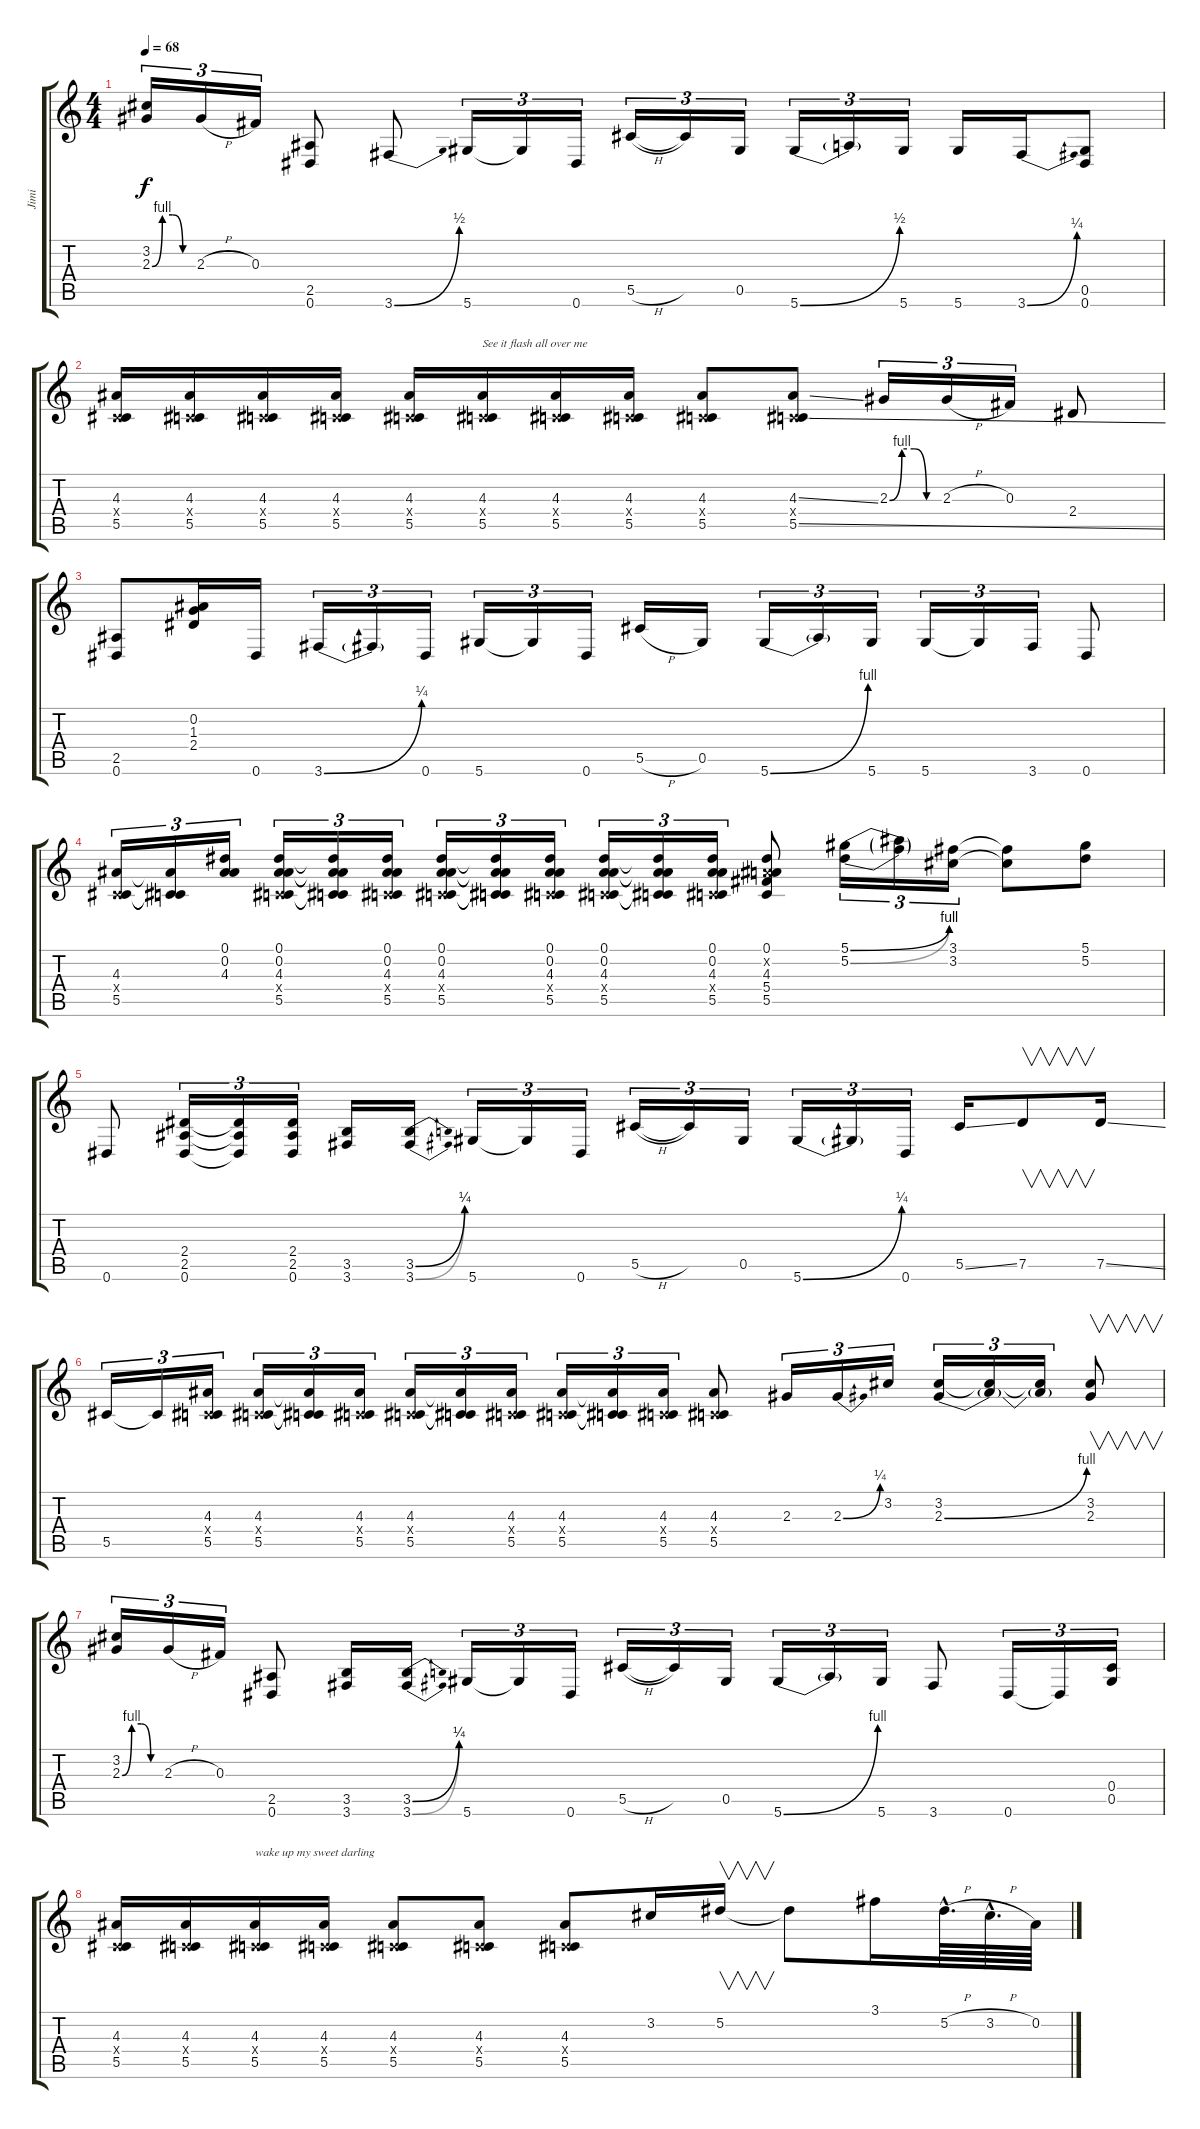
\track ("Jimi" "Jimi") {instrument electricguitarclean}
\staff {score tabs}
\tuning (Eb4 Bb3 Gb3 Db3 Ab2 Eb2) {hide}
\ts (4 4)
\tempo 68
\clef g2
\ks c
(3.2 2.3{be (custom 0 0 15 4 30 4 45 0 60 0)}).16{tu (3 2) dy f} 2.3{h}.16{tu (3 2)} 0.3.16{tu (3 2)} (2.5 0.6).8 3.6{be (bend 0 0 60 2)}.8 5.6.16{tu (3 2)} 5.6{t}.16{tu (3 2)} 0.6.16{tu (3 2)} 5.5{h}.16{tu (3 2)} 5.5{t}.16{tu (3 2)} 0.5.16{tu (3 2)} 5.6{be (bend 0 0 60 2)}.16{tu (3 2)} 5.6{t}.16{tu (3 2)} 5.6.16{tu (3 2)} 5.6.16 3.6{be (bend 0 0 60 1)}.16 (0.5 0.6).8 |
(4.3 -1.4{x} 5.5).16 (4.3 -1.4{x} 5.5).16 (4.3 -1.4{x} 5.5).16 (4.3 -1.4{x} 5.5).16 (4.3 -1.4{x} 5.5).16 (4.3 -1.4{x} 5.5).16{txt "See it flash all over me"} (4.3 -1.4{x} 5.5).16 (4.3 -1.4{x} 5.5).16 (4.3 -1.4{x} 5.5).8 (4.3{ss} -1.4{x} 5.5{ss}).8 2.3{be (custom 0 0 15 4 30 4 45 0 60 0)}.16{tu (3 2)} 2.3{h}.16{tu (3 2)} 0.3.16{tu (3 2)} 2.4.8 |
(2.5 0.6).8 (0.2 1.3 2.4).16 0.6.16 3.6{be (bend 0 0 60 1)}.16{tu (3 2)} 3.6{t}.16{tu (3 2)} 0.6.16{tu (3 2)} 5.6.16{tu (3 2)} 5.6{t}.16{tu (3 2)} 0.6.16{tu (3 2)} 5.5{h}.16 0.5.16 5.6{be (bend 0 0 60 4)}.16{tu (3 2)} 5.6{t}.16{tu (3 2)} 5.6.16{tu (3 2)} 5.6.16{tu (3 2)} 5.6{t}.16{tu (3 2)} 3.6.16{tu (3 2)} 0.6.8 |
(4.3 -1.4{x} 5.5).16{tu (3 2)} (4.3{t} -1.4{t} 5.5{t}).16{tu (3 2)} (0.1 0.2 4.3).16{tu (3 2)} (0.1 0.2 4.3 -1.4{x} 5.5).16{tu (3 2)} (0.1{t} 0.2{t} 4.3{t} -1.4{t} 5.5{t}).16{tu (3 2)} (0.1 0.2 4.3 -1.4{x} 5.5).16{tu (3 2)} (0.1 0.2 4.3 -1.4{x} 5.5).16{tu (3 2)} (0.1{t} 0.2{t} 4.3{t} -1.4{t} 5.5{t}).16{tu (3 2)} (0.1 0.2 4.3 -1.4{x} 5.5).16{tu (3 2)} (0.1 0.2 4.3 -1.4{x} 5.5).16{tu (3 2)} (0.1{t} 0.2{t} 4.3{t} -1.4{t} 5.5{t}).16{tu (3 2)} (0.1 0.2 4.3 -1.4{x} 5.5).16{tu (3 2)} (0.1 -1.2{x} 4.3 5.4 5.5).8 (5.1{be (bend 0 0 60 4)} 5.2{be (bend 0 0 60 4)}).16{tu (3 2)} (5.1{t} 5.2{t}).16{tu (3 2)} (3.1 3.2).16{tu (3 2)} (3.1{t} 3.2{t}).8 (5.1 5.2).8 |
0.6.8 (2.4 2.5 0.6).16{tu (3 2)} (2.4{t} 2.5{t} 0.6{t}).16{tu (3 2)} (2.4 2.5 0.6).16{tu (3 2)} (3.5 3.6).16 (3.5{be (bend 0 0 60 1)} 3.6{be (bend 0 0 60 1)}).16 5.6.16{tu (3 2)} 5.6{t}.16{tu (3 2)} 0.6.16{tu (3 2)} 5.5{h}.16{tu (3 2)} 5.5{t}.16{tu (3 2)} 0.5.16{tu (3 2)} 5.6{be (bend 0 0 60 1)}.16{tu (3 2)} 5.6{t}.16{tu (3 2)} 0.6.16{tu (3 2)} 5.5{ss}.16 7.5.8{v} 7.5{ss}.16 |
5.5.16{tu (3 2)} 5.5{t}.16{tu (3 2)} (4.3 -1.4{x} 5.5).16{tu (3 2)} (4.3 -1.4{x} 5.5).16{tu (3 2)} (4.3{t} -1.4{t} 5.5{t}).16{tu (3 2)} (4.3 -1.4{x} 5.5).16{tu (3 2)} (4.3 -1.4{x} 5.5).16{tu (3 2)} (4.3{t} -1.4{t} 5.5{t}).16{tu (3 2)} (4.3 -1.4{x} 5.5).16{tu (3 2)} (4.3 -1.4{x} 5.5).16{tu (3 2)} (4.3{t} -1.4{t} 5.5{t}).16{tu (3 2)} (4.3 -1.4{x} 5.5).16{tu (3 2)} (4.3 -1.4{x} 5.5).8 2.3.16{tu (3 2)} 2.3{be (bend 0 0 60 1)}.16{tu (3 2)} 3.2.16{tu (3 2)} (3.2 2.3{be (bend 0 0 60 4)}).16{tu (3 2)} (3.2{t} 2.3{t}).16{tu (3 2)} (3.2{t} 2.3{t}).16{tu (3 2)} (3.2 2.3).8{v} |
(3.2 2.3{be (custom 0 0 15 4 30 4 45 0 60 0)}).16{tu (3 2)} 2.3{h}.16{tu (3 2)} 0.3.16{tu (3 2)} (2.5 0.6).8 (3.5 3.6).16 (3.5{be (bend 0 0 60 1)} 3.6{be (bend 0 0 60 1)}).16 5.6.16{tu (3 2)} 5.6{t}.16{tu (3 2)} 0.6.16{tu (3 2)} 5.5{h}.16{tu (3 2)} 5.5{t}.16{tu (3 2)} 0.5.16{tu (3 2)} 5.6{be (bend 0 0 60 4)}.16{tu (3 2)} 5.6{t}.16{tu (3 2)} 5.6.16{tu (3 2)} 3.6.8 0.6.16{tu (3 2)} 0.6{t}.16{tu (3 2)} (0.4 0.5).16{tu (3 2)} |
(4.3 -1.4{x} 5.5).16 (4.3 -1.4{x} 5.5).16 (4.3 -1.4{x} 5.5).16{txt "wake up my sweet darling"} (4.3 -1.4{x} 5.5).16 (4.3 -1.4{x} 5.5).8 (4.3 -1.4{x} 5.5).8 (4.3 -1.4{x} 5.5).8 3.2.16 5.2.16{v} 5.2{t}.8 3.1.16 5.2{h hac}.64{d} 3.2{h hac}.64{d} 0.2.64
